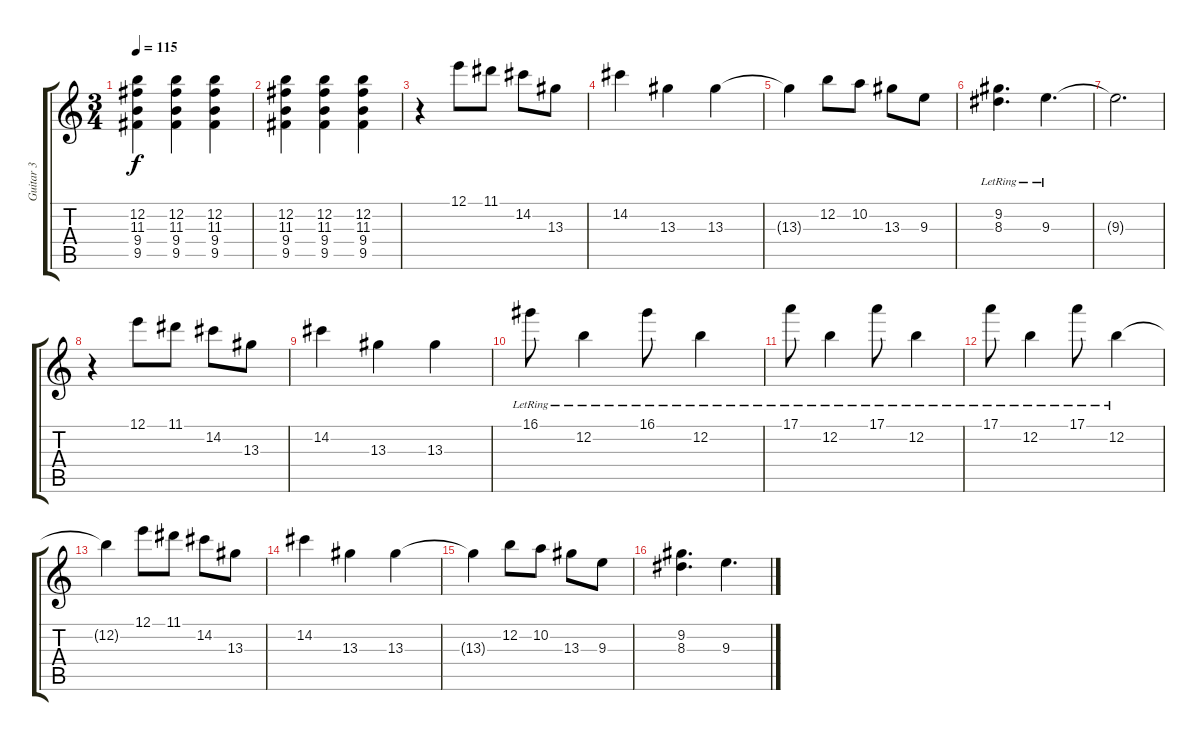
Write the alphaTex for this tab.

\track ("Guitar 3" "Guitar 3") {instrument electricguitarjazz}
\staff {score tabs}
\tuning (E4 B3 G3 D3 A2 E2) {hide}
\ts (3 4)
\tempo 115
\clef g2
\ks c
(12.2 11.3 9.4 9.5).4{dy f} (12.2 11.3 9.4 9.5).4 (12.2 11.3 9.4 9.5).4 |
(12.2 11.3 9.4 9.5).4 (12.2 11.3 9.4 9.5).4 (12.2 11.3 9.4 9.5).4 |
r.4 12.1.8 11.1.8 14.2.8 13.3.8 |
14.2.4 13.3.4 13.3.4 |
13.3{t}.4 12.2.8 10.2.8 13.3.8 9.3.8 |
(9.2{lr} 8.3{lr}).4{d} 9.3{lr}.4{d} |
9.3{t}.2{d} |
r.4 12.1.8 11.1.8 14.2.8 13.3.8 |
14.2.4 13.3.4 13.3.4 |
16.1{lr}.8 12.2{lr}.4 16.1{lr}.8 12.2{lr}.4 |
17.1{lr}.8 12.2{lr}.4 17.1{lr}.8 12.2{lr}.4 |
17.1{lr}.8 12.2{lr}.4 17.1{lr}.8 12.2{lr}.4 |
12.2{t}.4 12.1.8 11.1.8 14.2.8 13.3.8 |
14.2.4 13.3.4 13.3.4 |
13.3{t}.4 12.2.8 10.2.8 13.3.8 9.3.8 |
(9.2 8.3).4{d} 9.3.4{d}
